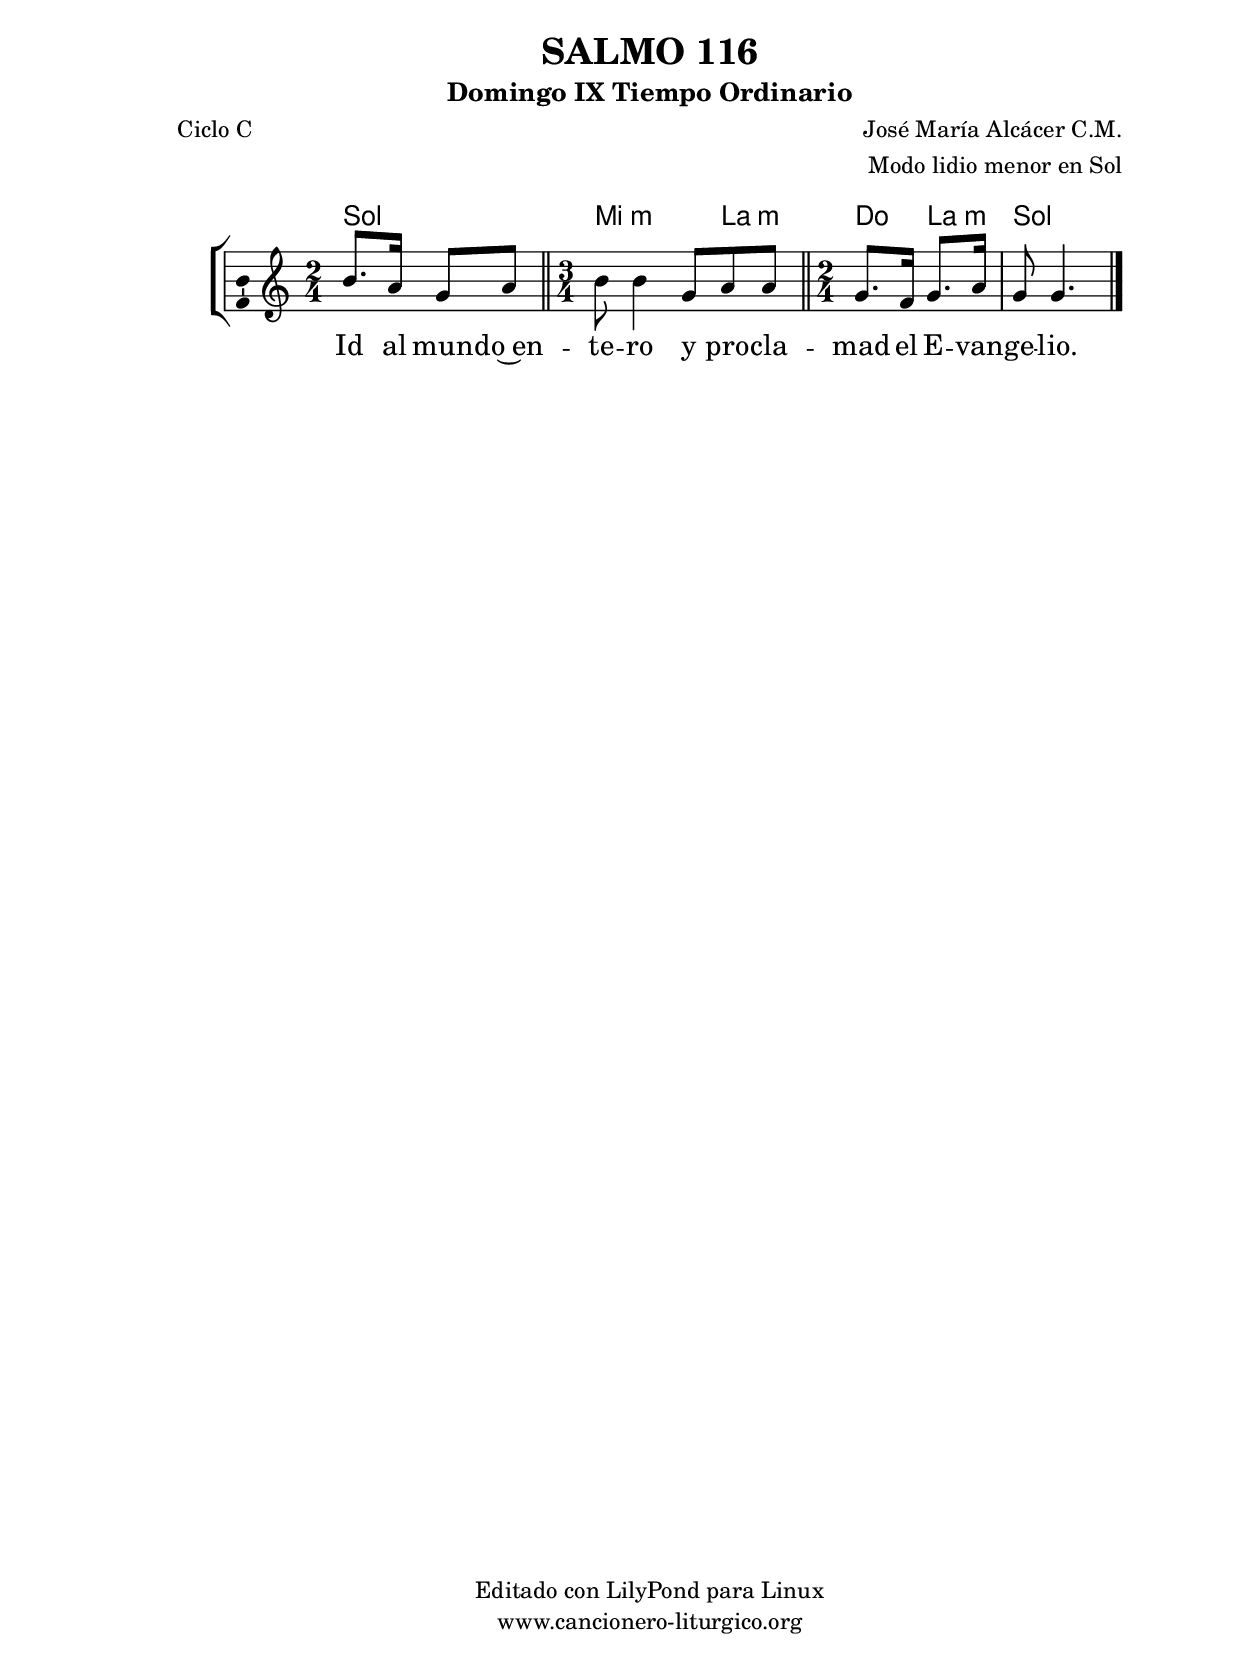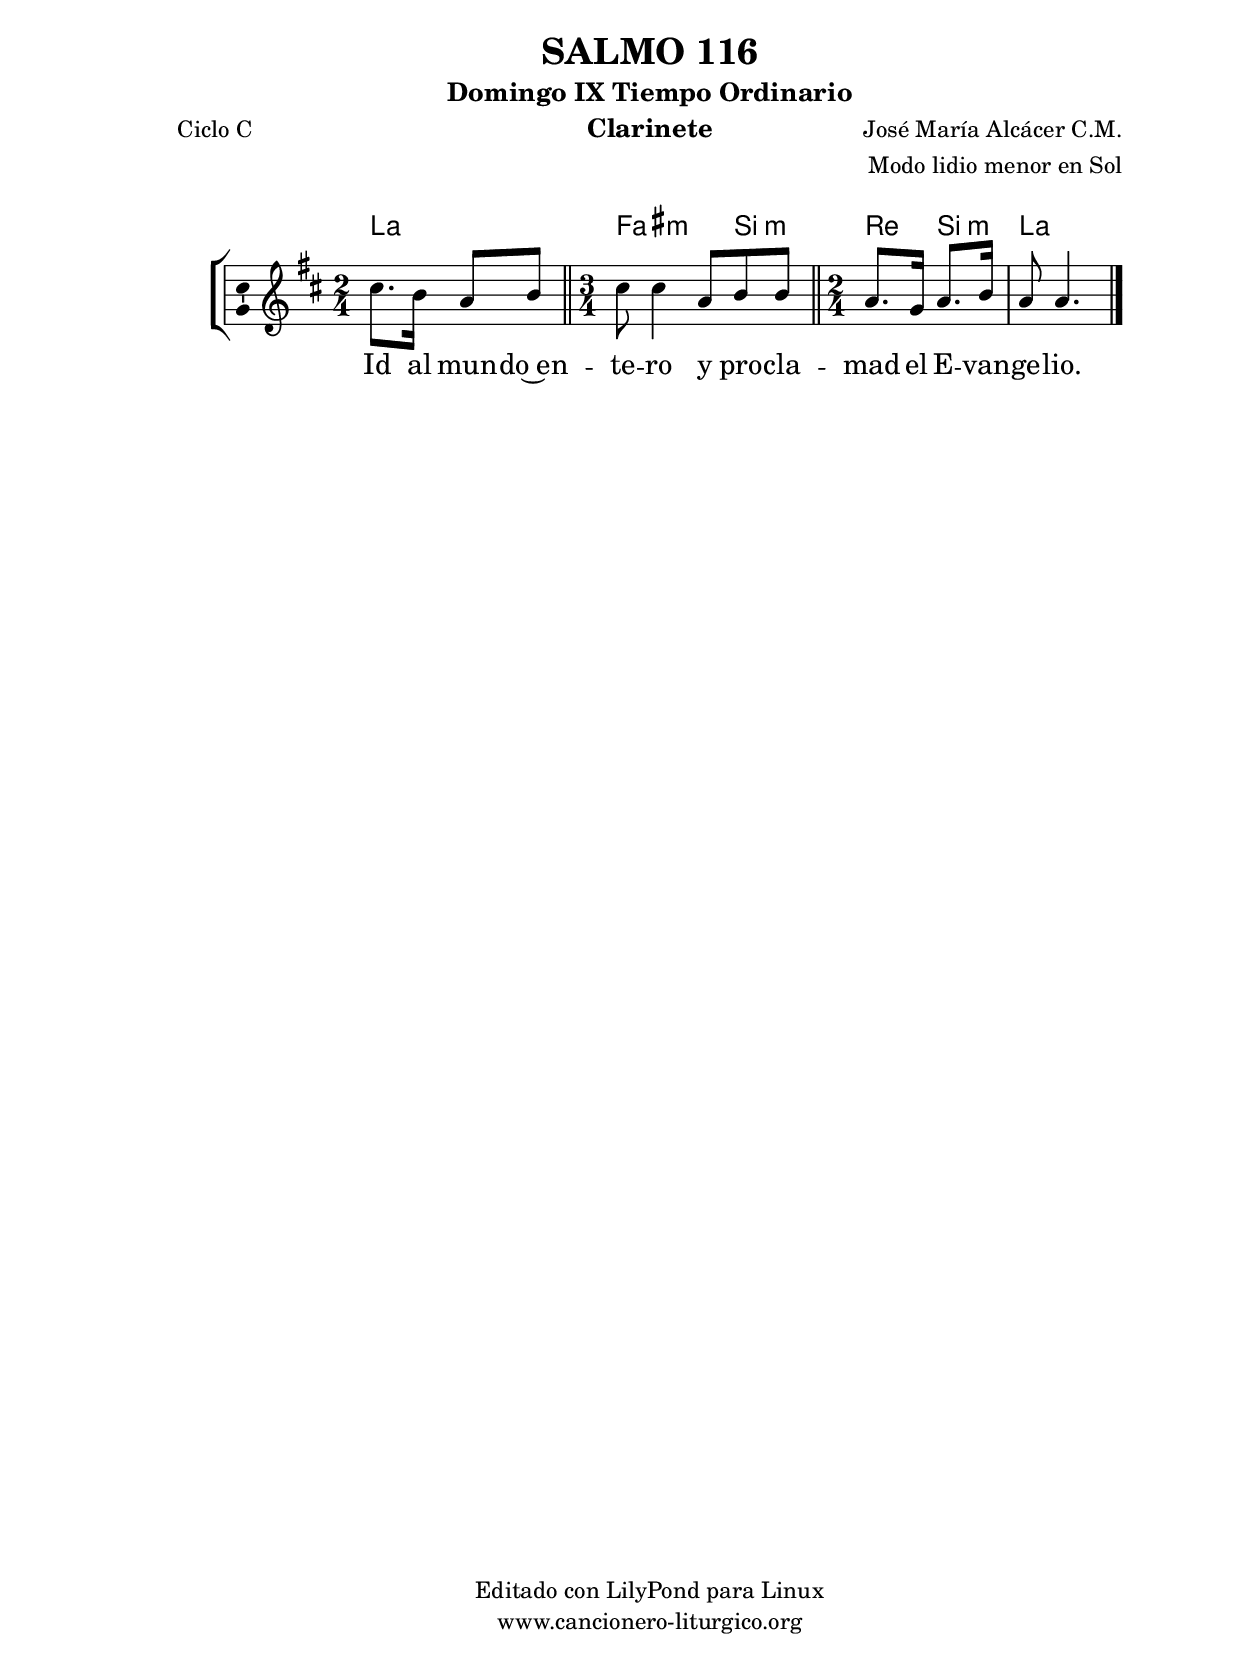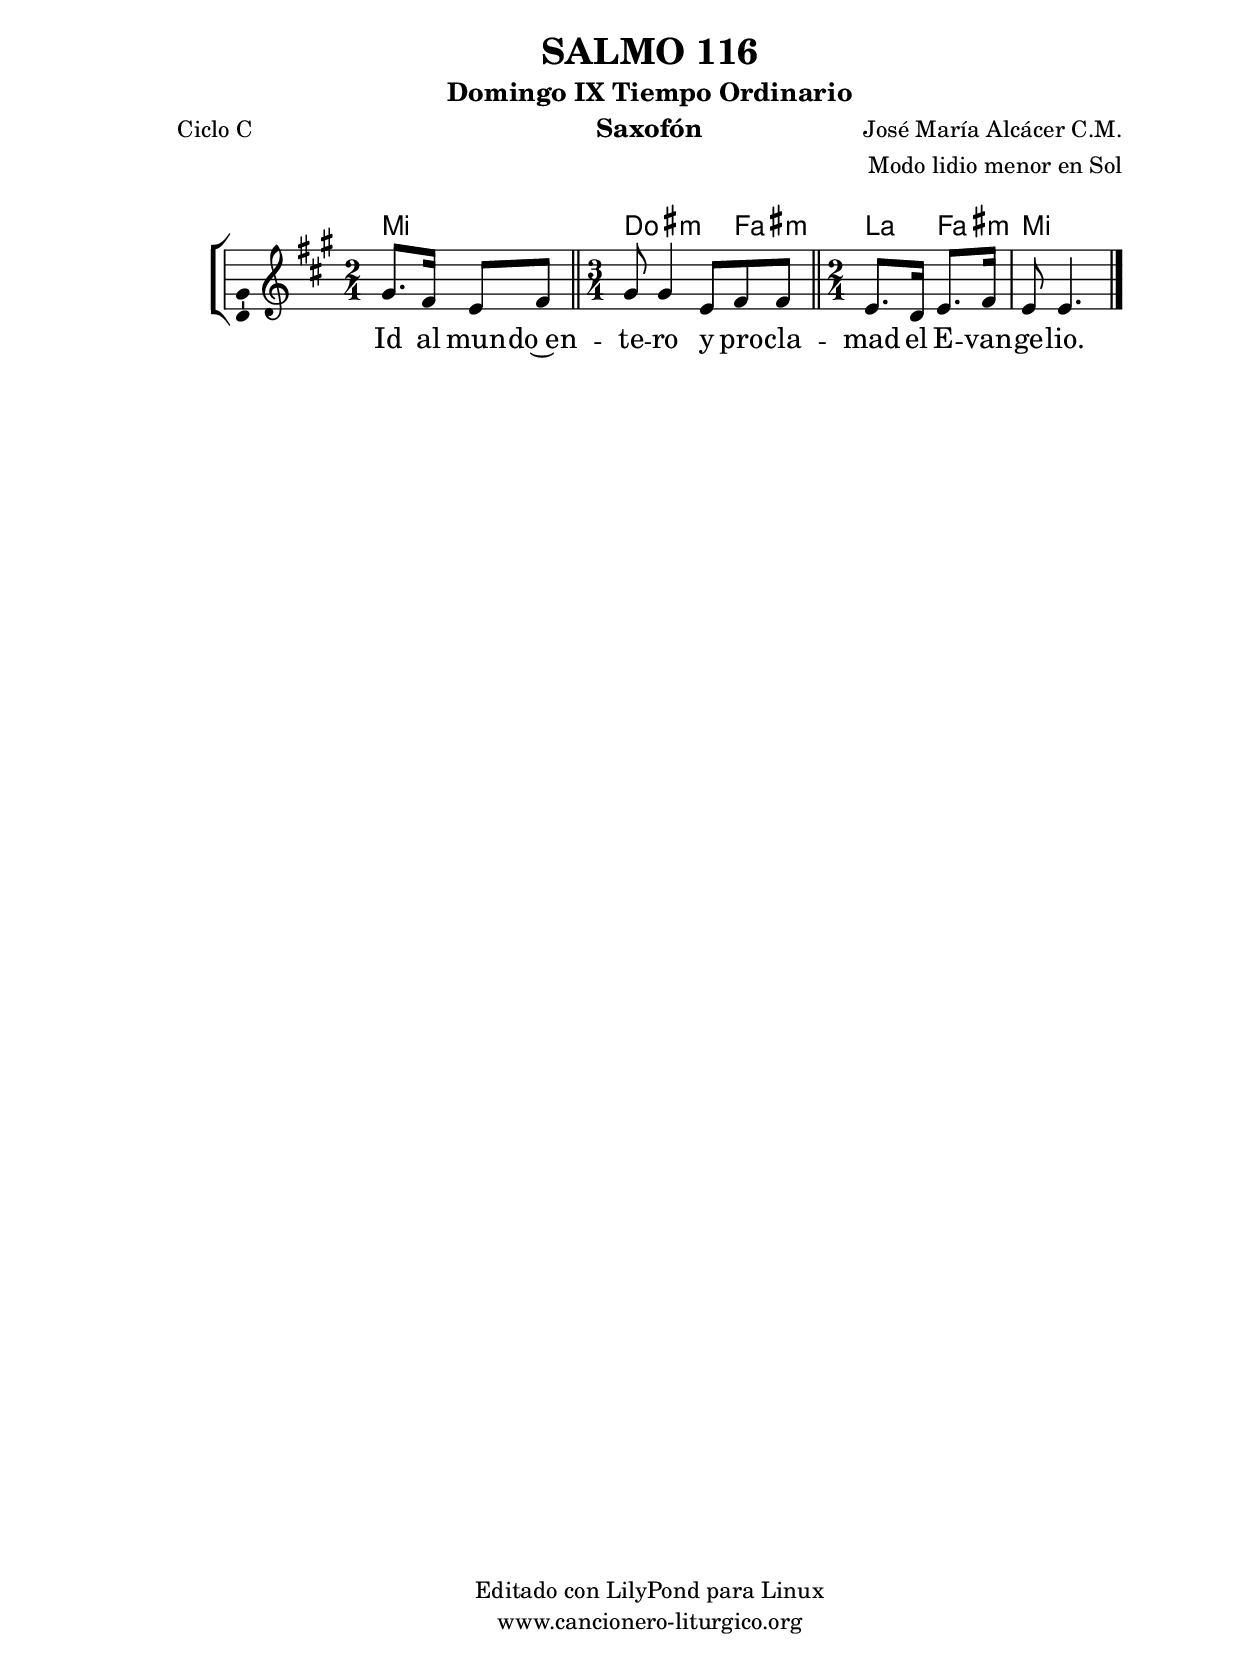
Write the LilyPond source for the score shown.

%
%para convertir .midi en .wav:
%timidity filename.midi -Ow -o finename.wav
%
%
%Para convertir de .wav a .mp3:
%lame -h -m j filename.wav
%
%
%para escuchar el midi:
%timidity nombrefichero.midi
%


%versión de lilypond para la que se ha escrito esta partitura:
\version "2.16.0"

	%Tamaño papel
	#(set-default-paper-size "a4")
	%Tamaño partitura
	#(set-global-staff-size 20)
	%No responde al pulsar sobre una nota
	#(ly:set-option 'point-and-click #f)

%parámetros del encabezamiento:
\header {
	title = "SALMO 116"
	subtitle = "Domingo IX Tiempo Ordinario"
	composer = "José María Alcácer C.M."
	poet = "Ciclo C"
	meter = ""
	arranger = "Modo lidio menor en Sol"
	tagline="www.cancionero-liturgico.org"
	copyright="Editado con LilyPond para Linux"
	}

%parámetros asociados al papel:
\paper  {
	oddHeaderMarkup = \markup {\fill-line { \on-the-fly #not-first-page \fromproperty #'header:title \on-the-fly #not-first-page \fromproperty #'header:composer }}
	evenHeaderMarkup = \markup {\fill-line { \fromproperty #'header:composer \fromproperty #'header:title }}
	#(set-paper-size "a4")
	print-page-number = ##f
	first-page-number = 1
	print-first-page-number = ##f
%	head-separation = 3.0 \cm
	top-margin = 2.0 \cm
	bottom-margin = 0.5\cm
%%%	bottom-margin = -1.0\cm
	left-margin = 3.0 \cm
	line-width = 16.0 \cm 
	indent = 8\mm
	interscoreline = 2.\mm
	between-system-space = 15\mm
%	para que las partituras no llenen la hoja:
	ragged-bottom = ##t
%	idem para la última hoja:
	ragged-last-bottom = ##f
%	para que las partituras llenen el ancho del papel:
	ragged-last = ##f
	after-title-space = 2.5 \cm
%page-count=1
%system-count=8

	%Flexible Vertical Spacing
%	markup-markup-spacing =
%	#'((basic-distance . 15) (minimum-distance . 15) (padding . 3))
	markup-system-spacing =
	#'((basic-distance . 15) (minimum-distance . 15) (padding . 3))
	system-system-spacing =
	#'((basic-distance . 15) (minimum-distance . 15) (padding . 3))
	score-system-spacing =
	#'((basic-distance . 15) (minimum-distance . 15) (padding . 5))
%	top-system-spacing = % header
%	#'((basic-distance . 8) (minimum-distance . 0) (padding . 3))
%	top-markup-spacing =
%	#'((basic-distance . 20) (minimum-distance . 20) (padding . 3))
	last-bottom-spacing = % footer
	#'((basic-distance . 5) (minimum-distance . 5) (padding . 3))
%	score-markup-spacing =
%	#'((basic-distance . 16) (minimum-distance . 13) (padding . 3))

	}


%parámetros que afectan a toda la partitura:
global =  {
	%clave de sol (G):
	\clef G
	%armadura:
%	\transpose bes c'
	\key c \major
	\tempo 4=69
	\set Score.tempoHideNote = ##t
	}


acordes = {
	\italianChords
	\chordmode {
%	\transpose bes c'
{

g2 e2:m a4:m c4 a:m g2

	}
	}
}

melodia = 
%	\transpose bes c'
{
	\relative c''{

\time 2/4
b8. a16 g8 a

\bar "||"
\time 3/4
b8 b4 g8 a a

\bar "||"
\time 2/4
g8. f16 g8. a16
g8 g4.

	\bar "|."
	}
	}


texto = \lyricmode {
Id al mun -- do~en -- te -- ro y pro -- cla -- mad el E -- van -- ge -- lio.
	}


acordesStaff = \context ChordNames = acordesStaff <<
	\set chordChanges = ##t
	\acordes
	>>


vozStaff = \context Voice = vozStaff
\with {\consists "Ambitus_engraver"}
<<
%	\set Staff.instrumentName = ""
%	\set Staff.shortInstrumentName = ""
%	\set Staff.midiInstrument = #"clarinet"
%	\set Staff.midiInstrument = #"cello"
%	\set Staff.midiInstrument = #"flute"
	\set Staff.midiInstrument = #"electric guitar (jazz)"
%	\set Staff.midiInstrument = #"english horn"
%	\set Staff.midiInstrument = #"violin"
%	\set Staff.midiInstrument = #"glockenspiel"
	\set Staff.midiMinimumVolume = #0.7
	\set Staff.midiMaximumVolume = #0.9
	\global
	\melodia
	>>


textoStaff = \context Lyrics = textoStaff <<
	\lyricsto vozStaff \texto
	>>

\book {
	\score {
		\context ChoirStaff {
			\override StaffGroup.SystemStartBracket #'collapse-height = #1
			\override Score.SystemStartBar #'collapse-height = #1
			<<
			\acordesStaff
			\vozStaff
			\textoStaff
			>>
			}
		\layout {
	    		\context {
				\Lyrics
				\override LyricText #'font-size = #2
				}
	   		 \context {
				\Score
				%fontSize = #3
				\override StaffSymbol #'staff-space = #(magstep +3)
				%\override Beam #'thickness = #0.55
				%\override SpacingSpanner #'spacing-increment = #1.0
				%\override Slur #'height-limit = #1.5
				}
			}
		}
	\score {
		\unfoldRepeats
		\context ChoirStaff {
			<<
			\acordesStaff
			\vozStaff
			>>
			}
		\midi {
	  		\context {
	  			\Score
				tempoWholesPerMinute = #(ly:make-moment 70 4)
				}
			}
		}
	}

%Partitura para clarinete
#(define output-suffix "C")
\book {
	\header{
		instrument = "Clarinete"
		}
	\score {
		\context ChoirStaff {
			\override StaffGroup.SystemStartBracket #'collapse-height = #1
			\override Score.SystemStartBar #'collapse-height = #1
\transpose c d
			<<
			\acordesStaff
			\vozStaff
			\textoStaff
			>>
			}
		\layout {
	    		\context {
				\Lyrics
				\override LyricText #'font-size = #2
				}
	   		 \context {
				\Score
				%fontSize = #3
				\override StaffSymbol #'staff-space = #(magstep +3)
				%\override Beam #'thickness = #0.55
				%\override SpacingSpanner #'spacing-increment = #1.0
				%\override Slur #'height-limit = #1.5
				}
			}
		}
	}

%Partitura para saxofón
#(define output-suffix "S")
\book {
	\header{
		instrument = "Saxofón"
		}
	\score {
		\context ChoirStaff {
			\override StaffGroup.SystemStartBracket #'collapse-height = #1
			\override Score.SystemStartBar #'collapse-height = #1
\transpose c a,
			<<
			\acordesStaff
			\vozStaff
			\textoStaff
			>>
			}
		\layout {
	    		\context {
				\Lyrics
				\override LyricText #'font-size = #2
				}
	   		 \context {
				\Score
				%fontSize = #3
				\override StaffSymbol #'staff-space = #(magstep +3)
				%\override Beam #'thickness = #0.55
				%\override SpacingSpanner #'spacing-increment = #1.0
				%\override Slur #'height-limit = #1.5
				}
			}
		}
	}

